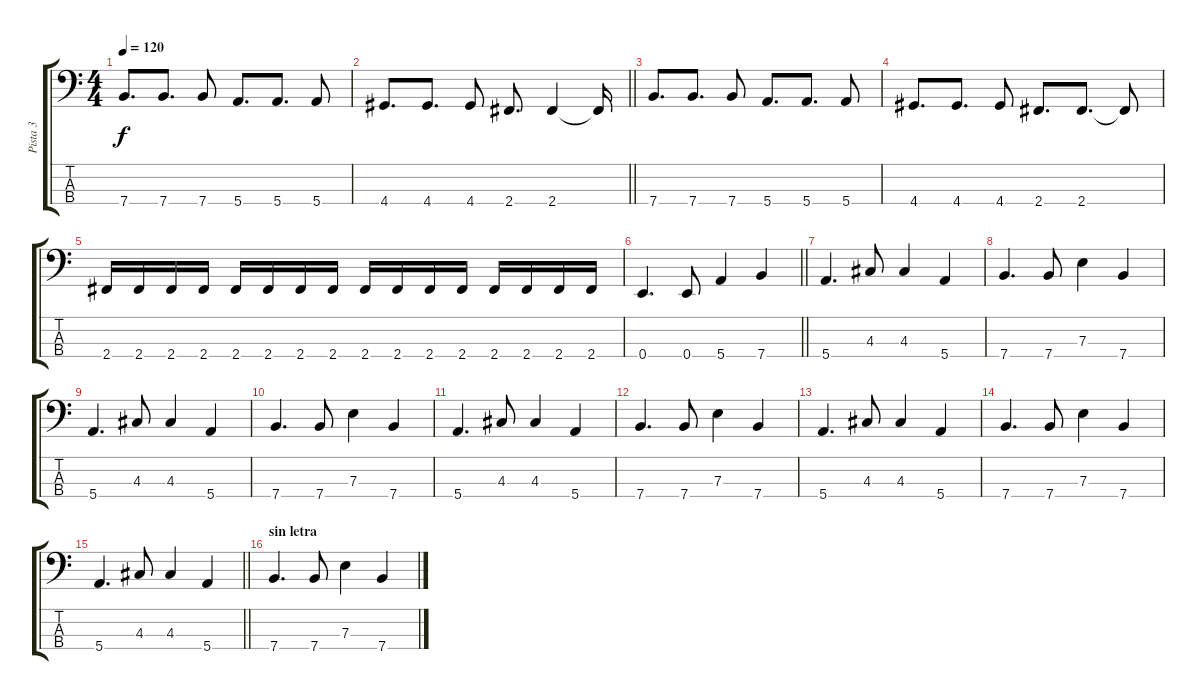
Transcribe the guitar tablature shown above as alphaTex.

\track ("Pista 3" "Pista 3") {instrument electricbassfinger}
\staff {score tabs}
\tuning (G2 D2 A1 E1) {hide}
\ts (4 4)
\tempo 120
\clef f4
\ks c
7.4.8{d dy f} 7.4.8{d} 7.4.8 5.4.8{d} 5.4.8{d} 5.4.8 |
\barLineRight lightlight
4.4.8{d} 4.4.8{d} 4.4.8 2.4.8{d} 2.4.4 2.4{t}.16 |
7.4.8{d} 7.4.8{d} 7.4.8 5.4.8{d} 5.4.8{d} 5.4.8 |
4.4.8{d} 4.4.8{d} 4.4.8 2.4.8{d} 2.4.8{d} 2.4{t}.8 |
2.4.16 2.4.16 2.4.16 2.4.16 2.4.16 2.4.16 2.4.16 2.4.16 2.4.16 2.4.16 2.4.16 2.4.16 2.4.16 2.4.16 2.4.16 2.4.16 |
\barLineRight lightlight
0.4.4{d} 0.4.8 5.4.4 7.4.4 |
\section ("" "")
5.4.4{d} 4.3.8 4.3.4 5.4.4 |
7.4.4{d} 7.4.8 7.3.4 7.4.4 |
5.4.4{d} 4.3.8 4.3.4 5.4.4 |
7.4.4{d} 7.4.8 7.3.4 7.4.4 |
5.4.4{d} 4.3.8 4.3.4 5.4.4 |
7.4.4{d} 7.4.8 7.3.4 7.4.4 |
5.4.4{d} 4.3.8 4.3.4 5.4.4 |
7.4.4{d} 7.4.8 7.3.4 7.4.4 |
\barLineRight lightlight
5.4.4{d} 4.3.8 4.3.4 5.4.4 |
\section ("" "sin letra")
7.4.4{d} 7.4.8 7.3.4 7.4.4
